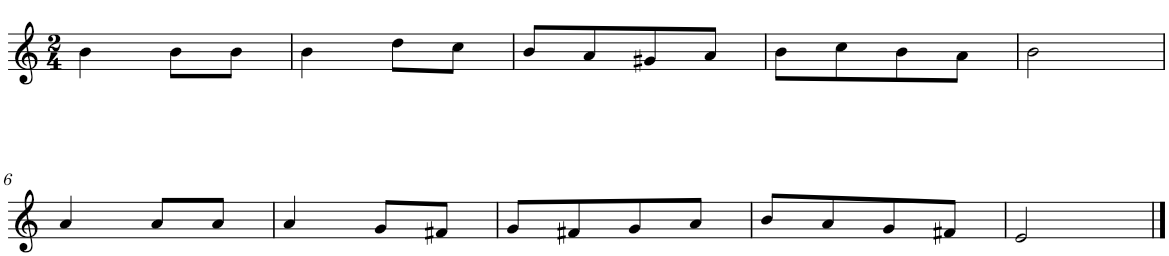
**kern
*part1
*staff1
*I"Nylon Guitar
*clefG2
*Trd7c12
*k[]
*M2/4
=1
4b\
8b\L
8b\J
=2
4b\
8dd\L
8cc\J
=3
8b/L
8a/
8g#X/
8a/J
=4
8b\L
8cc\
8b\
8a\J
=5
2b\
!!LO:LB:g=z
=6
4a/
8a/L
8a/J
=7
4a/
8g/L
8f#X/J
=8
8g/L
8f#X/
8g/
8a/J
=9
8b/L
8a/
8g/
8f#X/J
=10
2e/
==
*-
